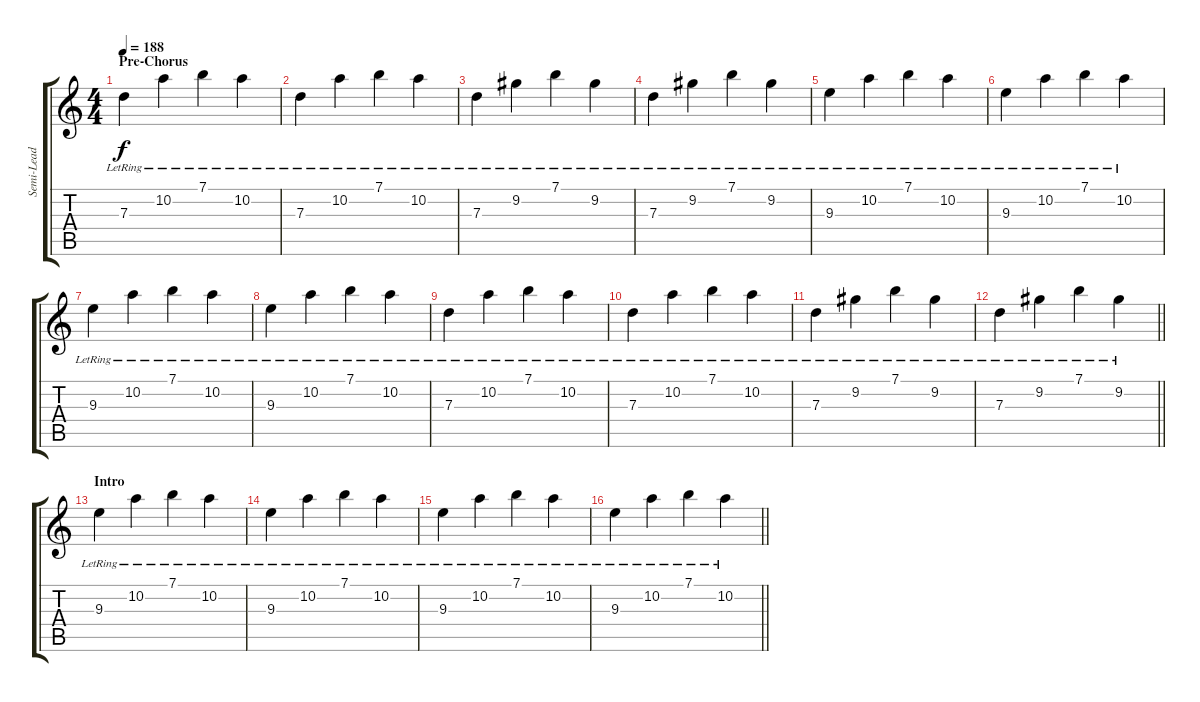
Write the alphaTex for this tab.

\track ("Semi-Lead" "Semi-Lead") {instrument acousticguitarsteel}
\staff {score tabs}
\tuning (E4 B3 G3 D3 A2 E2) {hide}
\ts (4 4)
\section ("" "Pre-Chorus")
\tempo 188
\clef g2
\ks c
7.3{lr}.4{dy f} 10.2{lr}.4 7.1{lr}.4 10.2{lr}.4 |
7.3{lr}.4 10.2{lr}.4 7.1{lr}.4 10.2{lr}.4 |
7.3{lr}.4 9.2{lr}.4 7.1{lr}.4 9.2{lr}.4 |
7.3{lr}.4 9.2{lr}.4 7.1{lr}.4 9.2{lr}.4 |
9.3{lr}.4 10.2{lr}.4 7.1{lr}.4 10.2{lr}.4 |
9.3{lr}.4 10.2{lr}.4 7.1{lr}.4 10.2{lr}.4 |
9.3{lr}.4 10.2{lr}.4 7.1{lr}.4 10.2{lr}.4 |
9.3{lr}.4 10.2{lr}.4 7.1{lr}.4 10.2{lr}.4 |
7.3{lr}.4 10.2{lr}.4 7.1{lr}.4 10.2{lr}.4 |
7.3{lr}.4 10.2{lr}.4 7.1{lr}.4 10.2{lr}.4 |
7.3{lr}.4 9.2{lr}.4 7.1{lr}.4 9.2{lr}.4 |
\barLineRight lightlight
7.3{lr}.4 9.2{lr}.4 7.1{lr}.4 9.2{lr}.4 |
\section ("" "Intro")
9.3{lr}.4 10.2{lr}.4 7.1{lr}.4 10.2{lr}.4 |
9.3{lr}.4 10.2{lr}.4 7.1{lr}.4 10.2{lr}.4 |
9.3{lr}.4 10.2{lr}.4 7.1{lr}.4 10.2{lr}.4 |
\barLineRight lightlight
9.3{lr}.4 10.2{lr}.4 7.1{lr}.4 10.2{lr}.4
